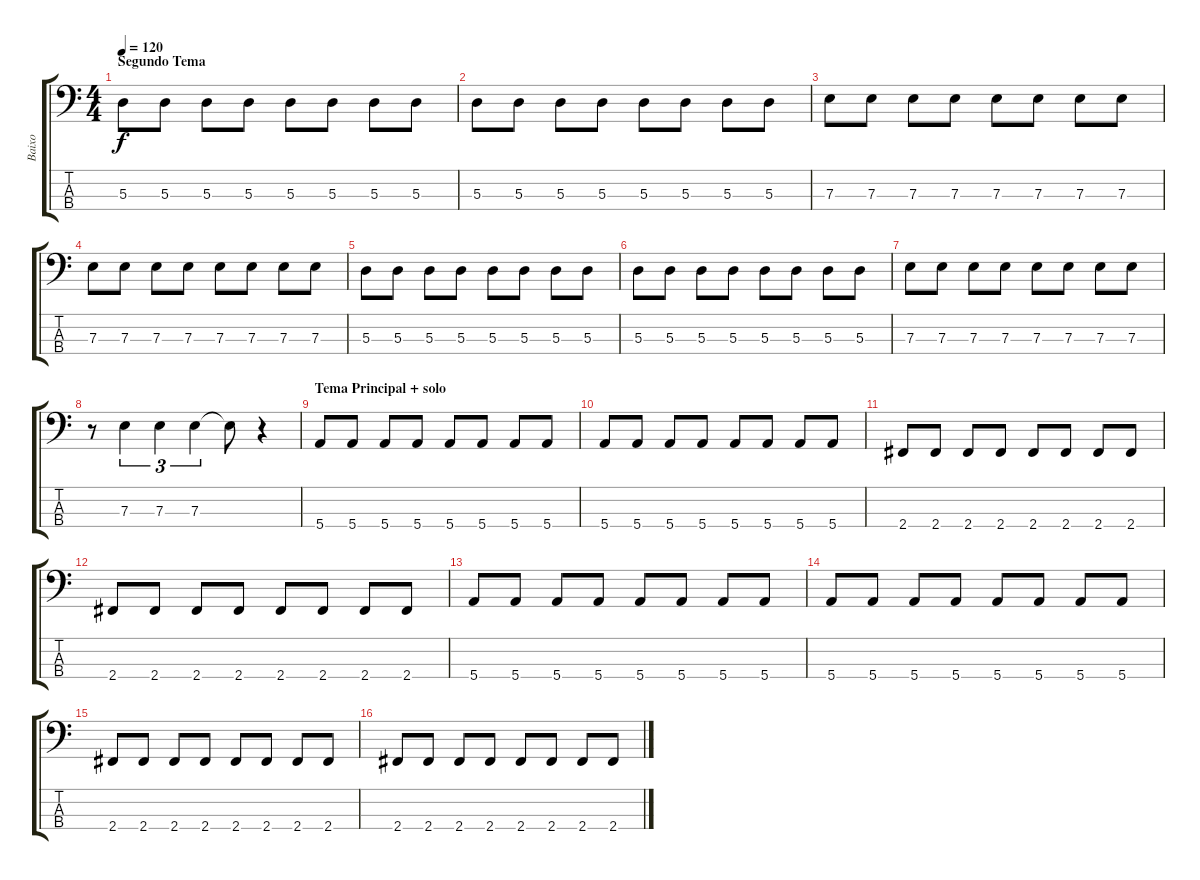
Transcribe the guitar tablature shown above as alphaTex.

\track ("Baixo" "Baixo") {instrument electricbassfinger}
\staff {score tabs}
\tuning (G2 D2 A1 E1) {hide}
\ts (4 4)
\section ("" "Segundo Tema")
\tempo 120
\clef f4
\ks c
5.3.8{dy f} 5.3.8 5.3.8 5.3.8 5.3.8 5.3.8 5.3.8 5.3.8 |
5.3.8 5.3.8 5.3.8 5.3.8 5.3.8 5.3.8 5.3.8 5.3.8 |
7.3.8 7.3.8 7.3.8 7.3.8 7.3.8 7.3.8 7.3.8 7.3.8 |
7.3.8 7.3.8 7.3.8 7.3.8 7.3.8 7.3.8 7.3.8 7.3.8 |
5.3.8 5.3.8 5.3.8 5.3.8 5.3.8 5.3.8 5.3.8 5.3.8 |
5.3.8 5.3.8 5.3.8 5.3.8 5.3.8 5.3.8 5.3.8 5.3.8 |
7.3.8 7.3.8 7.3.8 7.3.8 7.3.8 7.3.8 7.3.8 7.3.8 |
r.8 7.3.4{tu (3 2)} 7.3.4{tu (3 2)} 7.3.4{tu (3 2)} 7.3{t}.8 r.4 |
\section ("" "Tema Principal + solo")
5.4.8 5.4.8 5.4.8 5.4.8 5.4.8 5.4.8 5.4.8 5.4.8 |
5.4.8 5.4.8 5.4.8 5.4.8 5.4.8 5.4.8 5.4.8 5.4.8 |
2.4.8 2.4.8 2.4.8 2.4.8 2.4.8 2.4.8 2.4.8 2.4.8 |
2.4.8 2.4.8 2.4.8 2.4.8 2.4.8 2.4.8 2.4.8 2.4.8 |
5.4.8 5.4.8 5.4.8 5.4.8 5.4.8 5.4.8 5.4.8 5.4.8 |
5.4.8 5.4.8 5.4.8 5.4.8 5.4.8 5.4.8 5.4.8 5.4.8 |
2.4.8 2.4.8 2.4.8 2.4.8 2.4.8 2.4.8 2.4.8 2.4.8 |
2.4.8 2.4.8 2.4.8 2.4.8 2.4.8 2.4.8 2.4.8 2.4.8
